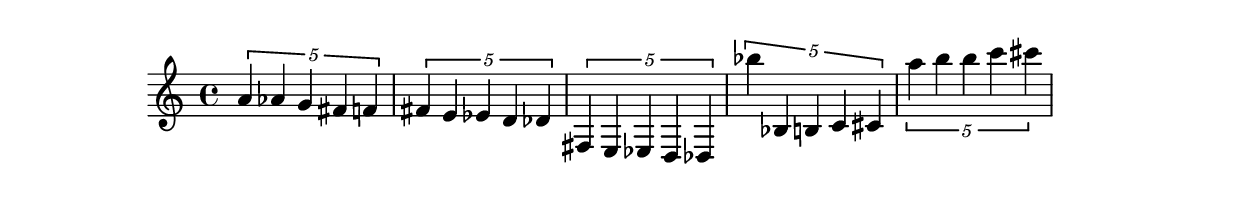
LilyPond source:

\header {

    texidoc = "Tuplet brackets stay clear of the staff. The
slope is determined by the graphical characteristic of the notes, but
if the musical pattern does not follow graphical slope, then the
bracket is horizontal

The bracket direction is determined by the dominating stem direction.
 
"

}


\version "2.1.30"

\score {
    \notes \relative c' {
	\times 4/5 { a'4 as g fis f }
	\times 4/5 { fis4 e es d des }
	\times 4/5 { fis,4 e es d des }
	\times 4/5 { bes'''4 bes,, b c cis }
	\times 4/5 { a''4 b b c cis }
    }
    \paper {
	raggedright = ##t 
    }
}

